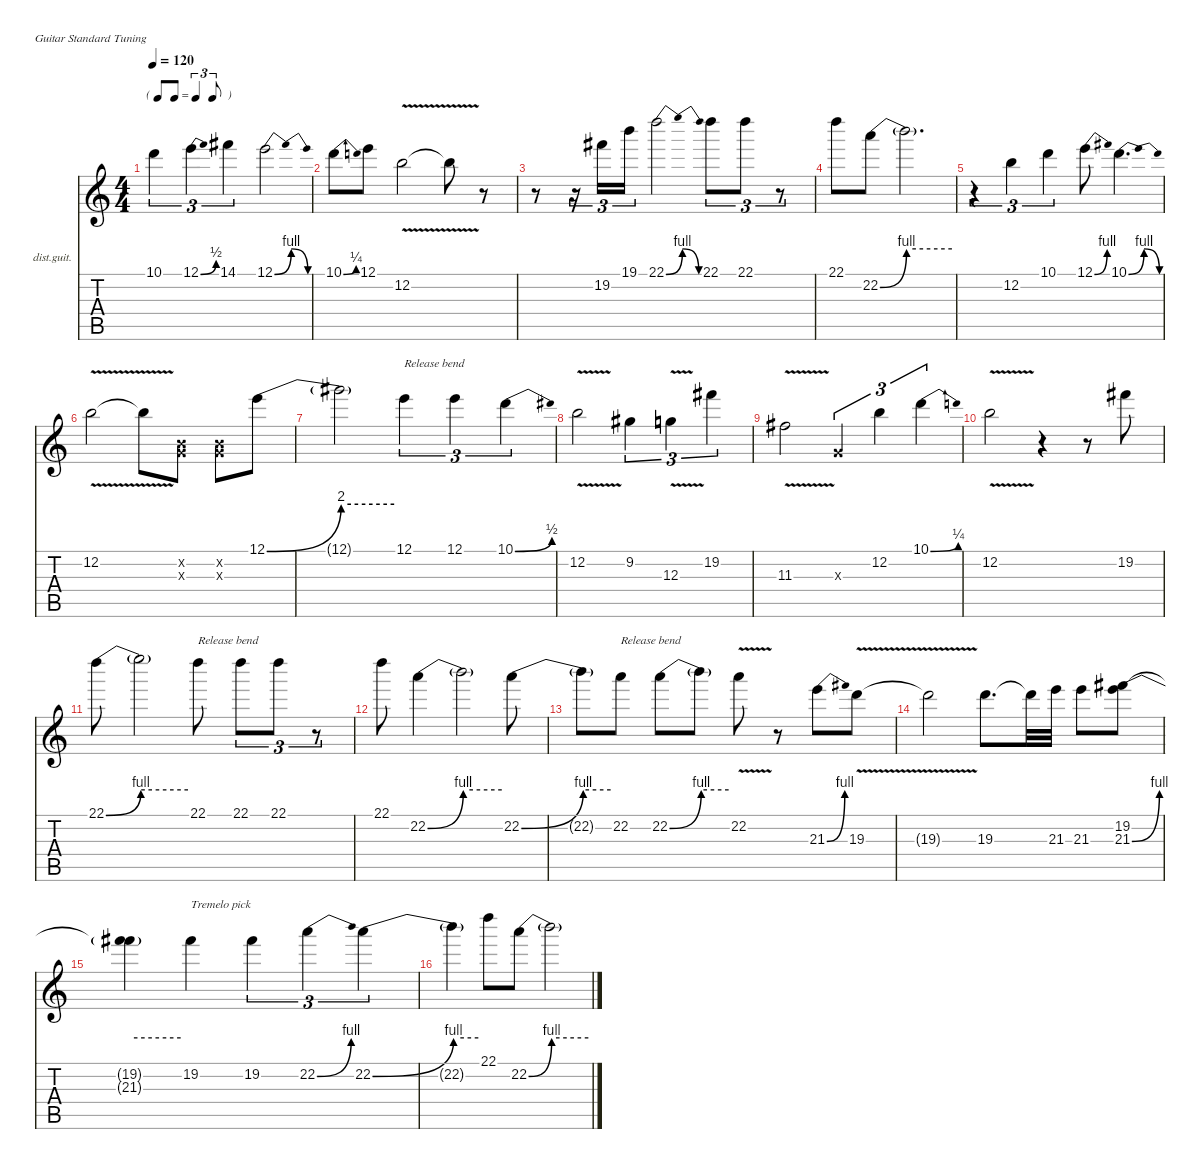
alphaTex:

\defaultSystemsLayout 4
\hideDynamics
\bracketExtendMode nobrackets
\firstSystemTrackNameOrientation horizontal
\otherSystemsTrackNameOrientation horizontal
\track ("Solo 1" "dist.guit.") {instrument distortionguitar}
\staff {score tabs}
\tuning (E4 B3 G3 D3 A2 E2)
\ts (4 4)
\tf triplet8th
\tempo 120
\clef g2
\ks c
10.1.4{tu (3 2) dy f beam Down} 12.1{be (bend 0 0 30 2)}.4{tu (3 2) beam Down} 14.1{acc #}.4{tu (3 2) beam Down} 12.1{be (bendrelease 0 0 15 4 30 4 45 0)}.2{beam Down} |
10.1{be (bend 0 0 30 1)}.8{beam Down} 12.1.8{beam Down} 12.2{v}.2{beam Down} 12.2{v t}.8{beam Down} r.8{beam Down} |
r.8{beam Down} r.16{tu (3 2) beam Down} 19.2{acc #}.16{tu (3 2) beam Down} 19.1.16{tu (3 2) beam Down} 22.1{be (bendrelease 0 0 15 4 30 4 45 0)}.2{beam Down} 22.1.8{tu (3 2) beam Down} 22.1.8{tu (3 2) beam Down} r.8{tu (3 2) beam Down} |
22.1.8{beam Down} 22.2{be (bend 0 0 60 4)}.8{beam Down} 22.2{be (hold 0 4 60 4) t}.2{d beam Down} |
r.4{tu (3 2) beam Down} 12.2.4{tu (3 2) beam Down} 10.1.4{tu (3 2) beam Down} 12.1{be (bend 0 0 30 4)}.8{beam Down} 10.1{be (bendrelease 0 0 15 4 30 4 45 0)}.4{d beam Down} |
12.2{v}.2{beam Down} 12.2{v t}.8{beam Down} (0.2{x} 0.3{x}).8{beam Down} (0.2{x} 0.3{x}).8{beam Down} 12.1{be (bend 0 0 60 8)}.8{beam Down} |
12.1{be (hold 0 8 60 8) t}.2{beam Down} 12.1.4{tu (3 2) txt "Release bend" beam Down} 12.1.4{tu (3 2) beam Down} 10.1{be (bend 0 0 30 2)}.4{tu (3 2) beam Down} |
12.2{v}.2{beam Down} 9.2{acc #}.4{tu (3 2) beam Down} 12.3{v}.4{tu (3 2) beam Down} 19.2{acc #}.4{tu (3 2) beam Down} |
11.3{v acc #}.2{beam Down} 0.3{x}.4{tu (3 2) beam Up} 12.2.4{tu (3 2) beam Down} 10.1{be (bend 0 0 30 1)}.4{tu (3 2) beam Down} |
12.2{v}.2{beam Down} r.4{beam Down} r.8{beam Down} 19.2{acc #}.8{beam Down} |
22.1{be (bend 0 0 60 4)}.8{beam Down} 22.1{be (hold 0 4 60 4) t}.2{beam Down} 22.1.8{txt "Release bend" beam Down} 22.1.8{tu (3 2) beam Down} 22.1.8{tu (3 2) beam Down} r.8{tu (3 2) beam Down} |
22.1.8{beam Down} 22.2{be (bend 0 0 60 4)}.4{beam Down} 22.2{be (hold 0 4 60 4) t}.2{beam Down} 22.2{be (bend 0 0 60 4)}.8{beam Down} |
22.2{be (hold 0 4 60 4) t}.8{beam Down} 22.2.8{txt "Release bend" beam Down} 22.2{be (bend 0 0 60 4)}.8{beam Down} 22.2{be (hold 0 4 60 4) t}.8{beam Down} 22.2{v}.8{beam Down} r.8{beam Down} 21.3{be (bend 0 0 30 4)}.8{beam Down} 19.3{v}.8{beam Down} |
19.3{v t}.2{beam Down} 19.3.8{d beam Down} 19.3{t}.32{beam Down} 21.3.32{beam Down} 21.3.8{beam Down} (19.2{acc #} 21.3{be (bend 0 0 60 4)}).8{beam Down} |
(19.2{t acc #} 21.3{be (hold 0 4 60 4) t}).4{beam Down} 19.2{acc #}.4{txt "Tremelo pick" beam Down} 19.2{acc #}.4{tu (3 2) beam Down} 22.2{be (bend 0 0 30 4)}.4{tu (3 2) beam Down} 22.2{be (bend 0 0 60 4)}.4{tu (3 2) beam Down} |
22.2{be (hold 0 4 60 4) t}.4{beam Down} 22.1.8{beam Down} 22.2{be (bend 0 0 60 4)}.8{beam Down} 22.2{be (hold 0 4 60 4) t}.2{beam Down}
